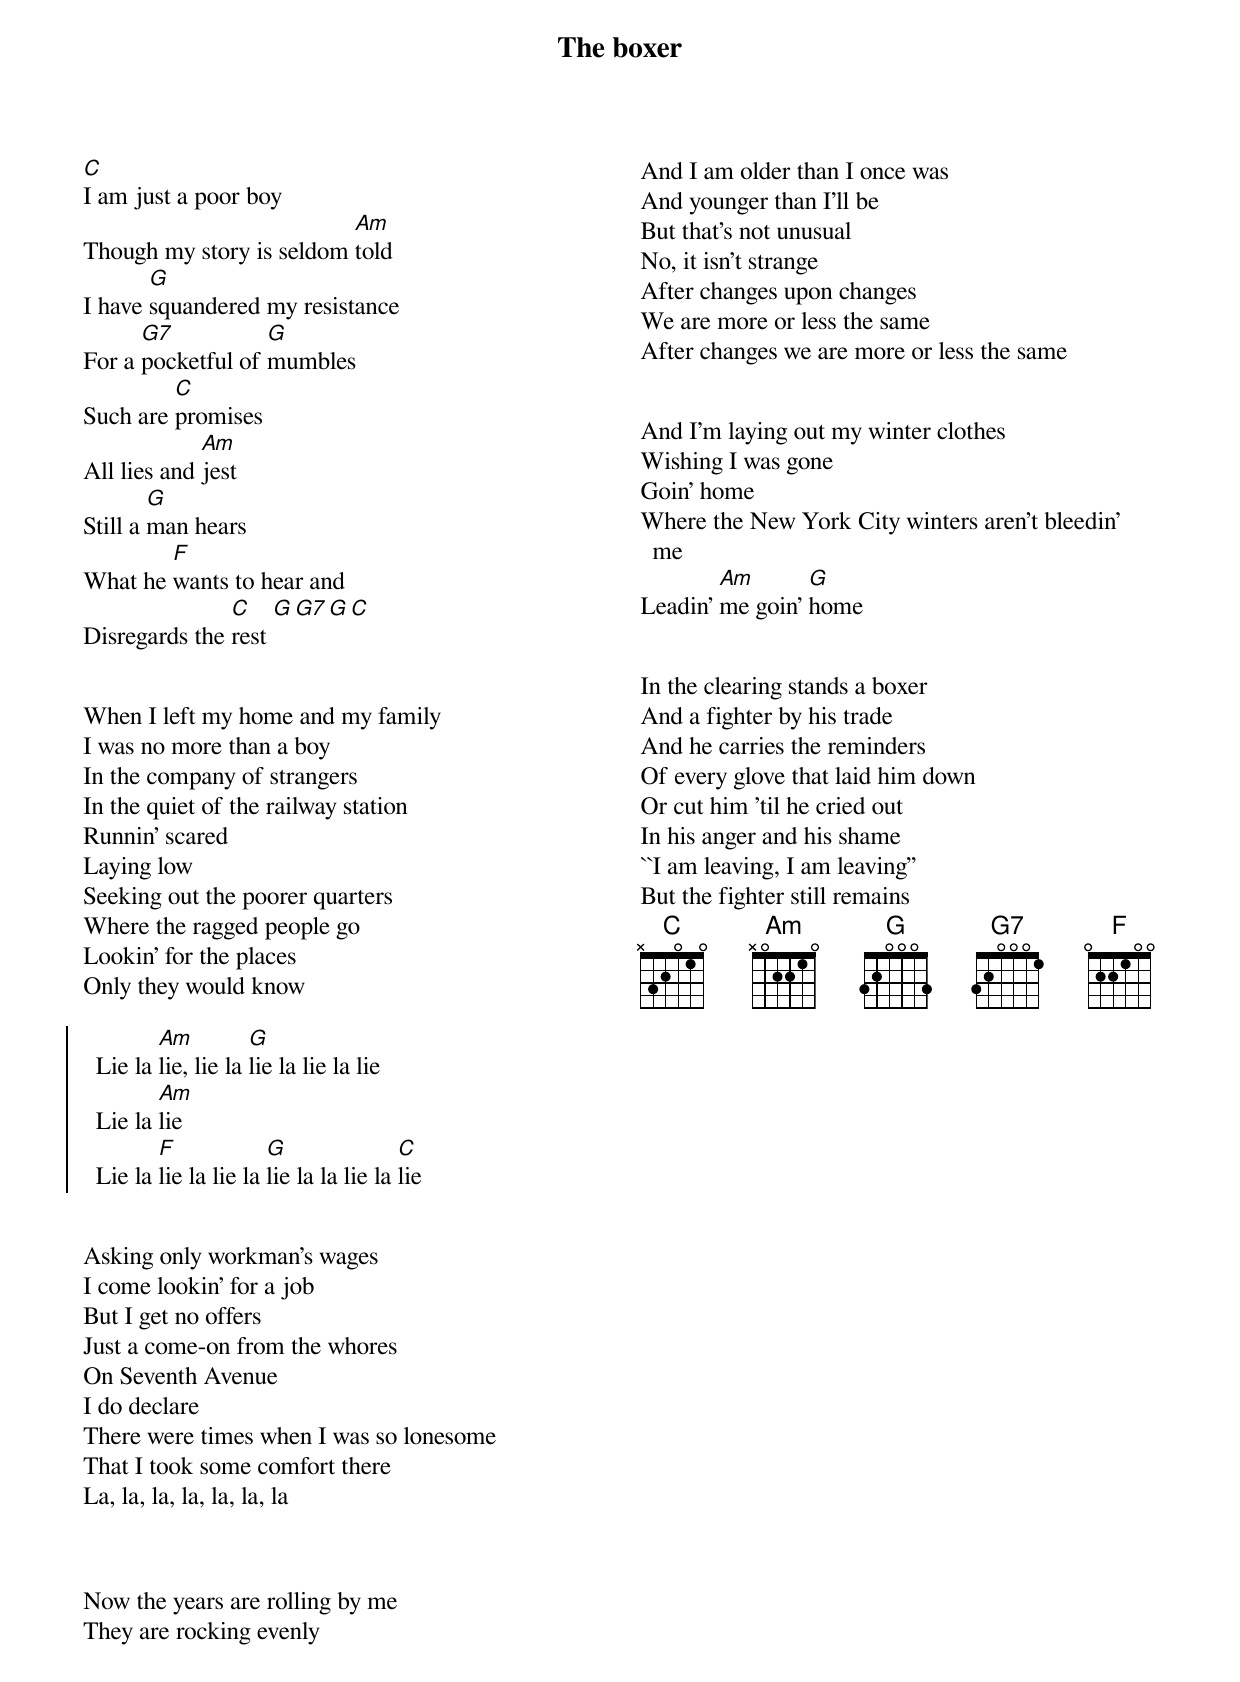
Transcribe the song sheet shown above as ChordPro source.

{title: The boxer}
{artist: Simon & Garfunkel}
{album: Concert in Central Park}
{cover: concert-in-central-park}
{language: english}
{columns: 2}
{define: C frets X 3 2 0 1 0}
{define: Am frets X 0 2 2 1 0}
{define: G frets 3 2 0 0 0 3}
{define: G7 frets 3 2 0 0 0 1}
{define: F base-fret 1 frets 0 2 2 1 0 0}


[C]I am just a poor boy
Though my story is seldom [Am]told
I have [G]squandered my resistance
For a [G7]pocketful of [G]mumbles
Such are [C]promises
All lies and [Am]jest
Still a [G]man hears
What he [F]wants to hear and
Disregards the [C]rest [G][G7][G][C]


When I left my home and my family
I was no more than a boy
In the company of strangers
In the quiet of the railway station
Runnin' scared
Laying low
Seeking out the poorer quarters
Where the ragged people go
Lookin' for the places
Only they would know

{start_of_chorus}
  Lie la [Am]lie, lie la [G]lie la lie la lie
  Lie la [Am]lie
  Lie la [F]lie la lie la [G]lie la la lie la [C]lie
{end_of_chorus}


Asking only workman's wages
I come lookin' for a job
But I get no offers
Just a come-on from the whores
On Seventh Avenue
I do declare
There were times when I was so lonesome
That I took some comfort there
La, la, la, la, la, la, la

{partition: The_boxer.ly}


Now the years are rolling by me
They are rocking evenly
And I am older than I once was
And younger than I'll be
But that's not unusual
No, it isn't strange
After changes upon changes
We are more or less the same
After changes we are more or less the same


And I'm laying out my winter clothes
Wishing I was gone
Goin' home
Where the New York City winters aren't bleedin' me
Leadin' [Am]me goin' [G]home


In the clearing stands a boxer
And a fighter by his trade
And he carries the reminders
Of every glove that laid him down
Or cut him 'til he cried out
In his anger and his shame
``I am leaving, I am leaving''
But the fighter still remains
